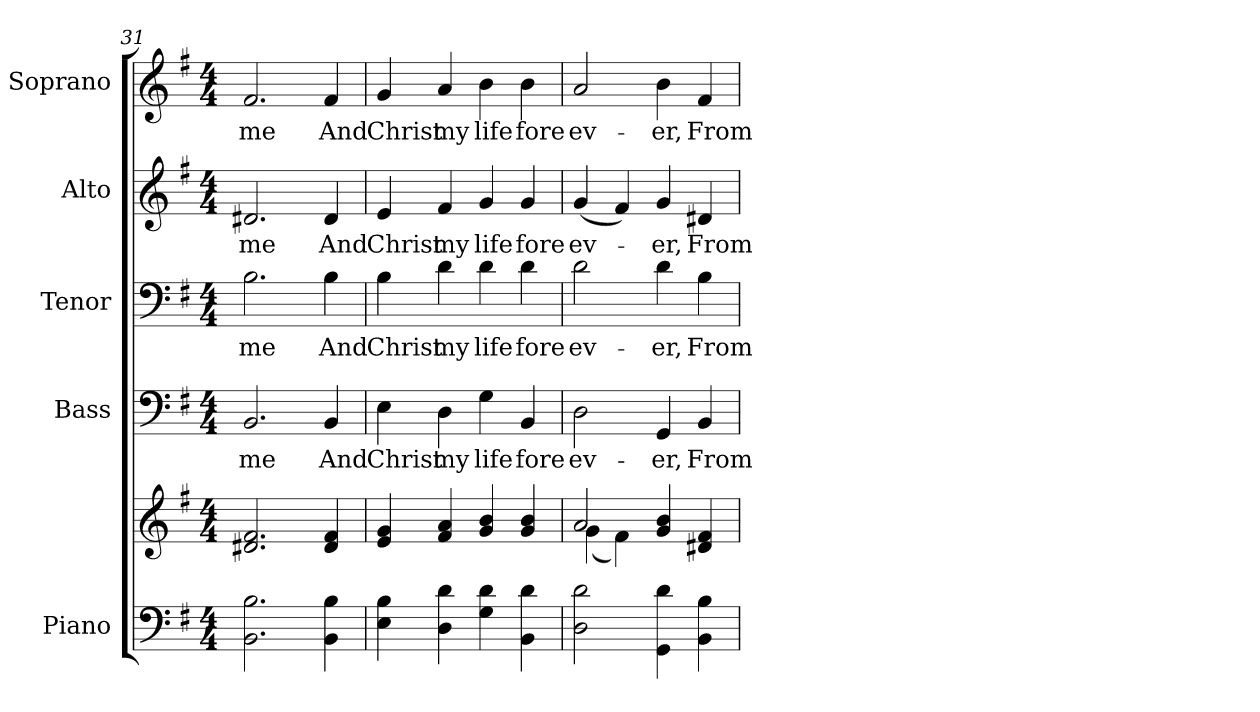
**kern	**kern	**kern	**text	**kern	**text	**kern	**text	**kern	**text
*part5	*part5	*part4	*part4	*part3	*part3	*part2	*part2	*part1	*part1
*staff6	*staff5	*staff4	*staff4	*staff3	*staff3	*staff2	*staff2	*staff1	*staff1
*I"Piano	*	*I"Bass	*	*I"Tenor	*	*I"Alto	*	*I"Soprano	*
*I'Pno.	*	*I'B.	*	*I'T.	*	*I'A.	*	*I'S.	*
!!LO:PB:g=z
*clefF4	*clefG2	*clefF4	*	*clefF4	*	*clefG2	*	*clefG2	*
*k[f#]	*k[f#]	*k[f#]	*	*k[f#]	*	*k[f#]	*	*k[f#]	*
*G:	*G:	*G:	*	*G:	*	*G:	*	*G:	*
*M4/4	*M4/4	*M4/4	*	*M4/4	*	*M4/4	*	*M4/4	*
=31	=31	=31	=31	=31	=31	=31	=31	=31	=31
!	!	!	!LO:LY:b:color=#000000	!	!	!	!	!	!
!	!	!	!	!	!LO:LY:b:color=#000000	!	!	!	!
!	!	!	!	!	!	!	!LO:LY:b:color=#000000	!	!
!	!	!	!	!	!	!	!	!	!LO:LY:b:color=#000000
2.BBi\ 2.Bi	2.d#Xi/ 2.f#i	2.BBi/	me	2.Bi\	me	2.d#Xi/	me	2.f#i/	me
!	!	!	!LO:LY:b:color=#000000	!	!	!	!	!	!
!	!	!	!	!	!LO:LY:b:color=#000000	!	!	!	!
!	!	!	!	!	!	!	!LO:LY:b:color=#000000	!	!
!	!	!	!	!	!	!	!	!	!LO:LY:b:color=#000000
4BBi\ 4Bi	4d#i/ 4f#i	4BBi/	And	4Bi\	And	4d#i/	And	4f#i/	And
=32	=32	=32	=32	=32	=32	=32	=32	=32	=32
!	!	!	!LO:LY:b:color=#000000	!	!	!	!	!	!
!	!	!	!	!	!LO:LY:b:color=#000000	!	!	!	!
!	!	!	!	!	!	!	!LO:LY:b:color=#000000	!	!
!	!	!	!	!	!	!	!	!	!LO:LY:b:color=#000000
4Ei\ 4Bi	4ei/ 4gi	4Ei\	Christ	4Bi\	Christ	4ei/	Christ	4gi/	Christ
!	!	!	!LO:LY:b:color=#000000	!	!	!	!	!	!
!	!	!	!	!	!LO:LY:b:color=#000000	!	!	!	!
!	!	!	!	!	!	!	!LO:LY:b:color=#000000	!	!
!	!	!	!	!	!	!	!	!	!LO:LY:b:color=#000000
4Di\ 4di	4f#i/ 4ai	4Di\	my	4di\	my	4f#i/	my	4ai/	my
!	!	!	!LO:LY:b:color=#000000	!	!	!	!	!	!
!	!	!	!	!	!LO:LY:b:color=#000000	!	!	!	!
!	!	!	!	!	!	!	!LO:LY:b:color=#000000	!	!
!	!	!	!	!	!	!	!	!	!LO:LY:b:color=#000000
4Gi\ 4di	4gi/ 4bi	4Gi\	life	4di\	life	4gi/	life	4bi\	life
!	!	!	!LO:LY:b:color=#000000	!	!	!	!	!	!
!	!	!	!	!	!LO:LY:b:color=#000000	!	!	!	!
!	!	!	!	!	!	!	!LO:LY:b:color=#000000	!	!
!	!	!	!	!	!	!	!	!	!LO:LY:b:color=#000000
4BBi\ 4di	4gi/ 4bi	4BBi/	fore	4di\	fore	4gi/	fore	4bi\	fore
!!LO:PB:g=z
=33	=33	=33	=33	=33	=33	=33	=33	=33	=33
*	*^	*	*	*	*	*	*	*	*
!	!	!	!	!LO:LY:b:color=#000000	!	!	!	!	!	!
!	!	!	!	!	!	!LO:LY:b:color=#000000	!	!	!	!
!	!	!	!	!	!	!	!	!LO:LY:b:color=#000000	!	!
!	!	!	!	!	!	!	!	!	!	!LO:LY:b:color=#000000
2Di\ 2di	2ai/	(4gi\	2Di\	ev-	2di\	ev-	(4gi/	ev-	2ai/	ev-
.	.	4f#i\)	.	.	.	.	4f#i/)	.	.	.
!	!	!	!	!LO:LY:b:color=#000000	!	!	!	!	!	!
!	!	!	!	!	!	!LO:LY:b:color=#000000	!	!	!	!
!	!	!	!	!	!	!	!	!LO:LY:b:color=#000000	!	!
!	!	!	!	!	!	!	!	!	!	!LO:LY:b:color=#000000
4GGi\ 4di	4gi/ 4bi	2ryy	4GGi/	-er,	4di\	-er,	4gi/	-er,	4bi\	-er,
!	!	!	!	!LO:LY:b:color=#000000	!	!	!	!	!	!
!	!	!	!	!	!	!LO:LY:b:color=#000000	!	!	!	!
!	!	!	!	!	!	!	!	!LO:LY:b:color=#000000	!	!
!	!	!	!	!	!	!	!	!	!	!LO:LY:b:color=#000000
4BBi\ 4Bi	4d#Xi/ 4f#i	.	4BBi/	From	4Bi\	From	4d#Xi/	From	4f#i/	From
*	*v	*v	*	*	*	*	*	*	*	*
=	=	=	=	=	=	=	=	=	=
*-	*-	*-	*-	*-	*-	*-	*-	*-	*-
